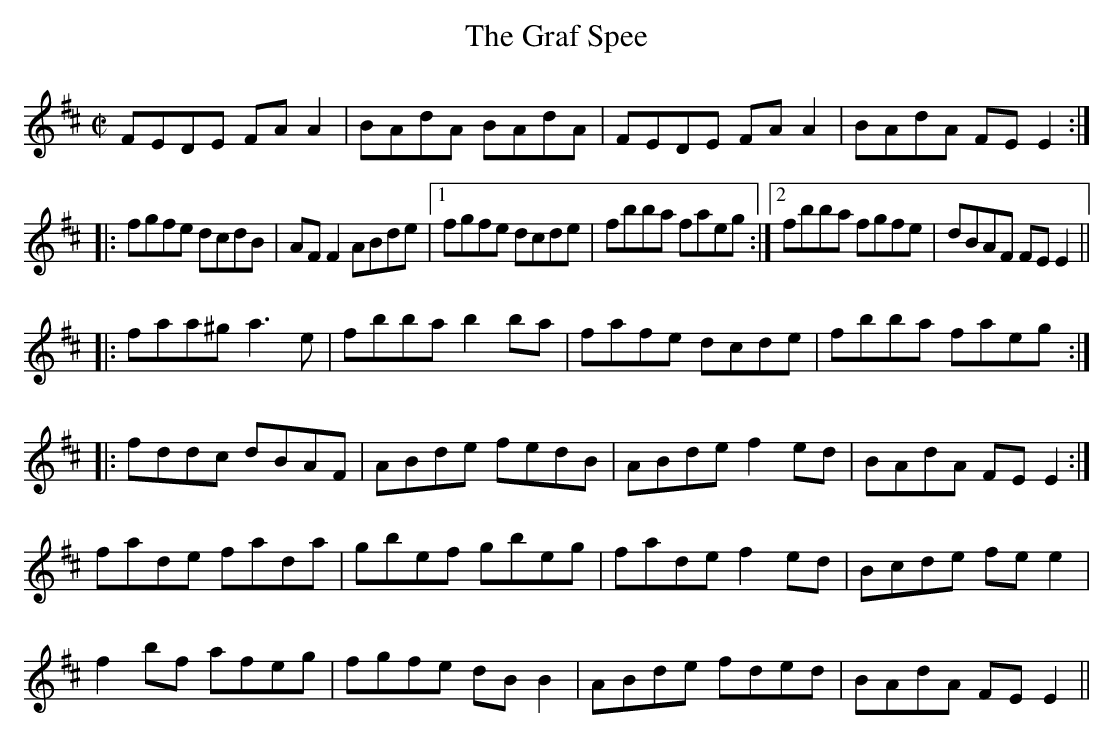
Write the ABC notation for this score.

X:1
T:Graf Spee, The
M:C|
K:D
FEDE FAA2|BAdA BAdA|FEDE FAA2|BAdA FEE2:|
|:fgfe dcdB|AFF2 ABde|1 fgfe dcde|fbba faeg:|2 fbba fgfe|dBAF FEE2||
|:faa^g a3e|fbba b2ba|fafe dcde|fbba faeg:|
|:fddc dBAF|ABde fedB|ABde f2ed|BAdA FEE2:|
fade fada|gbef gbeg|fade f2ed|Bcde fee2|
f2bf afeg|fgfe dBB2|ABde fded|BAdA FEE2||
